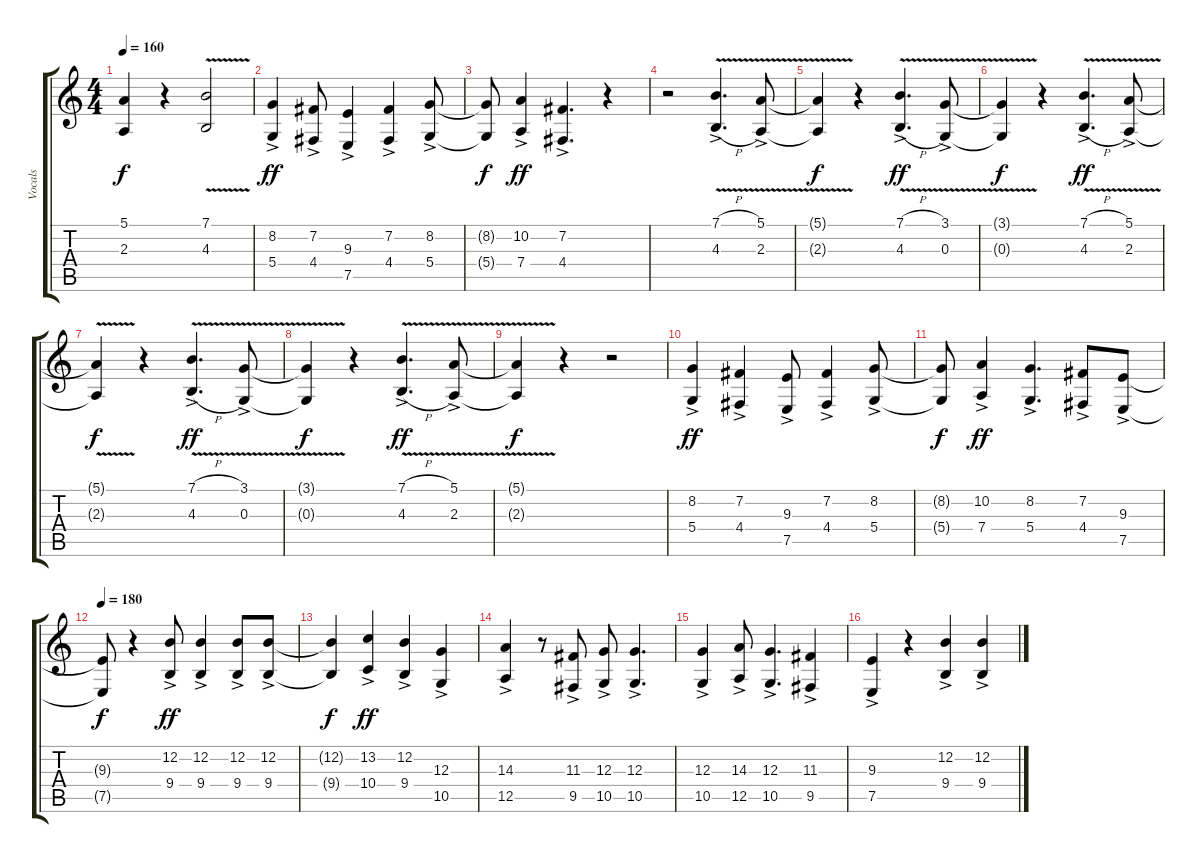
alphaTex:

\track ("Vocals" "Vocals") {instrument synthvoice}
\staff {score tabs}
\tuning (E4 B3 G3 D3 A2 E2) {hide}
\ts (4 4)
\tempo 160
\clef g2
\ks c
(5.1{t} 2.3{t}).4{dy f} r.4 (7.1{v} 4.3{v}).2 |
(8.2 5.4{ac}).4{dy ff} (7.2 4.4{ac}).8 (9.3 7.5{ac}).4 (7.2 4.4{ac}).4 (8.2 5.4{ac}).8 |
(8.2{t} 5.4{t}).8{dy f} (10.2 7.4{ac}).4{dy ff} (7.2 4.4{ac}).4{d} r.4 |
r.2 (7.1{v h} 4.3{v h ac}).4{d} (5.1{v} 2.3{v ac}).8 |
(5.1{t} 2.3{t}).4{dy f} r.4 (7.1{v h} 4.3{v h ac}).4{d dy ff} (3.1{v} 0.3{v ac}).8 |
(3.1{t} 0.3{t}).4{dy f} r.4 (7.1{v h} 4.3{v h ac}).4{d dy ff} (5.1{v} 2.3{v ac}).8 |
(5.1{t} 2.3{t}).4{dy f} r.4 (7.1{v h} 4.3{v h ac}).4{d dy ff} (3.1{v} 0.3{v ac}).8 |
(3.1{t} 0.3{t}).4{dy f} r.4 (7.1{v h} 4.3{v h ac}).4{d dy ff} (5.1{v} 2.3{v ac}).8 |
(5.1{t} 2.3{t}).4{dy f} r.4 r.2 |
(8.2 5.4{ac}).4{dy ff} (7.2 4.4{ac}).4 (9.3 7.5{ac}).8 (7.2 4.4{ac}).4 (8.2 5.4{ac}).8 |
(8.2{t} 5.4{t}).8{dy f} (10.2 7.4{ac}).4{dy ff} (8.2 5.4{ac}).4{d} (7.2 4.4{ac}).8 (9.3 7.5{ac}).8 |
\tempo 180
(9.3{t} 7.5{t}).8{dy f} r.4 (12.2 9.4{ac}).8{dy ff} (12.2 9.4{ac}).4 (12.2 9.4{ac}).8 (12.2 9.4{ac}).8 |
(12.2{t} 9.4{t}).4{dy f} (13.2 10.4{ac}).4{dy ff} (12.2 9.4{ac}).4 (12.3 10.5{ac}).4 |
(14.3 12.5{ac}).4 r.8 (11.3 9.5{ac}).8 (12.3 10.5{ac}).8 (12.3 10.5{ac}).4{d} |
(12.3 10.5{ac}).4 (14.3 12.5{ac}).8 (12.3 10.5{ac}).4{d} (11.3 9.5{ac}).4 |
(9.3 7.5{ac}).4 r.4 (12.2 9.4{ac}).4 (12.2 9.4{ac}).4
